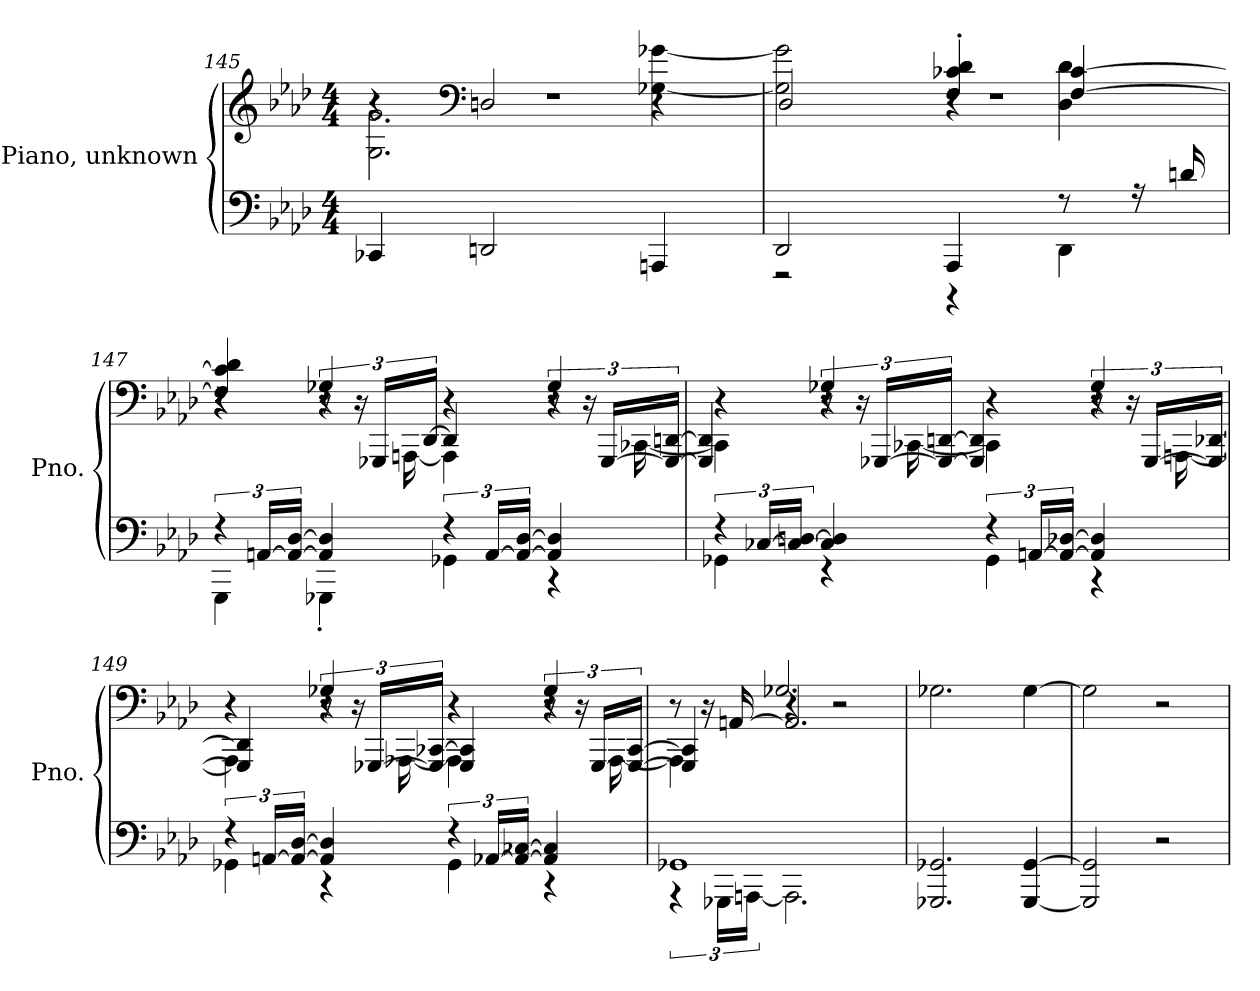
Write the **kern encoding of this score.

**kern	**kern
*part1	*part1
*staff2	*staff1
*I"Piano, unknown	*
*I'Pno.	*
*clefF4	*clefG2
*k[b-e-a-d-]	*k[b-e-a-d-]
*M4/4	*M4/4
=145	=145
*	*^
*	*	*^
4CC-X/	1r	2.G\ 2.g\	4r
*	*clefF4	*	*
2DDn/	.	.	2Dn/
4AAAn/	.	[4G-X\ [4g-X\	4r
=146	=146	=146	=146
*^	*	*	*
2DD-/	2r	1r	2G-\] 2g-\]	2D-/
4AAA-/	4r	.	4r	4F/' 4c-X/' 4d-/'
8r	4DD-\	.	4D-\ 4d-\	[4F/ [4c-/
16r	.	.	.	.
16dn/	.	.	.	.
!!LO:PB:g=z	!!	!!
=147	=147	=147	=147	=147
6r	4GGG\	4r	4r	4F/] 4c-/] 4d-/
[24AAn/LL	.	.	.	.
24AA/_ [24D-/JJ	.	.	.	.
4AA/] 4D-/]	4GGG-X'\	4G-X/	8r	6r
.	.	.	16r	.
.	.	.	.	24GGG-X/LL
.	.	.	[16AAAn\	.
.	.	.	.	[24DD-/JJ
6r	4GG-X\	4r	4AAA\]	4DD-/]
[24AA/LL	.	.	.	.
24AA/_ [24D-/JJ	.	.	.	.
4AA/] 4D-/]	4r	4G-/	8r	6r
.	.	.	16r	.
.	.	.	.	[24GGG-/LL
.	.	.	[16CC-X\	.
.	.	.	.	24GGG-/_ [24DDn/JJ
!!LO:LB:g=z	!!	!!
=148	=148	=148	=148	=148
6r	4GG-X\	4r	4CC-\]	4GGG-/] 4DD/]
[24C-X/LL	.	.	.	.
24C-/_ [24Dn/JJ	.	.	.	.
4C-/] 4D/]	4r	4G-X/	8r	6r
.	.	.	16r	.
.	.	.	.	[24GGG-X/LL
.	.	.	[16CC-X\	.
.	.	.	.	24GGG-/_ [24DDn/JJ
6r	4GG-\	4r	4CC-\]	4GGG-/] 4DD/]
[24AAn/LL	.	.	.	.
24AA/_ [24D-X/JJ	.	.	.	.
4AA/] 4D-/]	4r	4G-/	8r	6r
.	.	.	16r	.
.	.	.	.	[24GGG-/LL
.	.	.	[16AAAn\	.
.	.	.	.	24GGG-/_ [24DD-X/JJ
!!LO:LB:g=z	!!	!!
=149	=149	=149	=149	=149
6r	4GG-X\	4r	4AAA\]	4GGG-/] 4DD-/]
[24AAn/LL	.	.	.	.
24AA/_ [24D-/JJ	.	.	.	.
4AA/] 4D-/]	4r	4G-X/	8r	6r
.	.	.	16r	.
.	.	.	.	[24GGG-X/LL
.	.	.	[16AAA-X\	.
.	.	.	.	24GGG-/_ [24CC-X/JJ
6r	4GG-\	4r	4AAA-\]	4GGG-/] 4CC-/]
[24AA-X/LL	.	.	.	.
24AA-/_ [24C-X/JJ	.	.	.	.
4AA-/] 4C-/]	4r	4G-/	8r	6r
.	.	.	16r	.
.	.	.	.	[24GGG-/LL
.	.	.	[16AAA-\	.
.	.	.	.	24GGG-/_ [24CC-/JJ
=150	=150	=150	=150	=150
1GG-X	6r	8r	4AAA-\]	4GGG-/] 4CC-/]
.	.	16r	.	.
.	24GGG-X\LL	.	.	.
.	.	[16AAn/	.	.
.	[24AAAn\JJ	.	.	.
.	2.AAA\]	2.AA/]	4r	2.G-X/
.	.	.	2r	.
*v	*v	*	*	*
*	*v	*v	*v
=151	=151
2.GGG-X/ 2.GG-X/	2.G-X\
[4GGG-/ [4GG-/	[4G-\
=152	=152
2GGG-/] 2GG-/]	2G-\]
2r	2r
=	=
*-	*-
